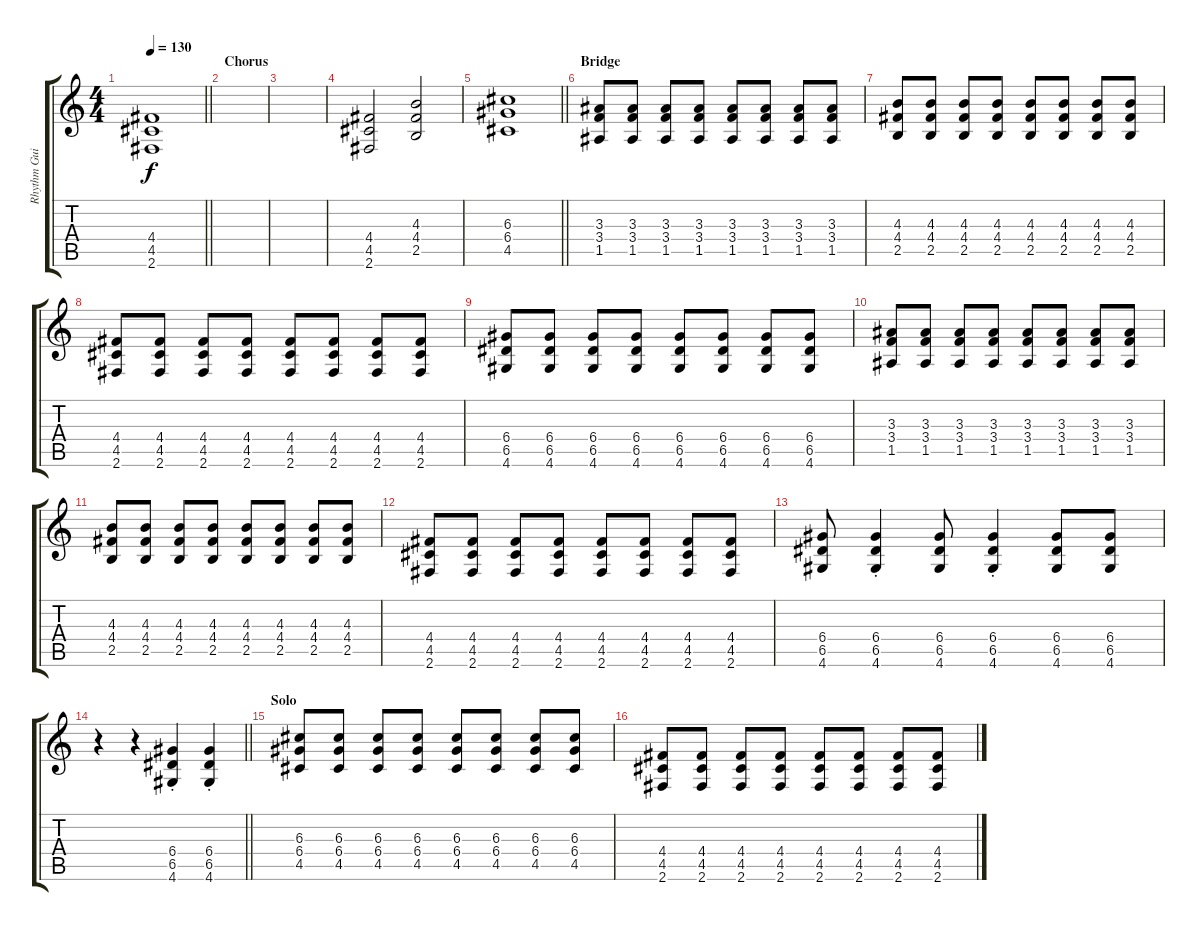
\track ("Rhythm Guitar" "Rhythm Gui") {instrument overdrivenguitar}
\staff {score tabs}
\tuning (E4 B3 G3 D3 A2 E2) {hide}
\ts (4 4)
\tempo 130
\clef g2
\barLineRight lightlight
\ks c
(4.4 4.5 2.6).1{dy f} |
\section ("" "Chorus")
|
|
(4.4 4.5 2.6).2 (4.3 4.4 2.5).2 |
\barLineRight lightlight
(6.3 6.4 4.5).1 |
\section ("" "Bridge")
(3.3 3.4 1.5).8 (3.3 3.4 1.5).8 (3.3 3.4 1.5).8 (3.3 3.4 1.5).8 (3.3 3.4 1.5).8 (3.3 3.4 1.5).8 (3.3 3.4 1.5).8 (3.3 3.4 1.5).8 |
(4.3 4.4 2.5).8 (4.3 4.4 2.5).8 (4.3 4.4 2.5).8 (4.3 4.4 2.5).8 (4.3 4.4 2.5).8 (4.3 4.4 2.5).8 (4.3 4.4 2.5).8 (4.3 4.4 2.5).8 |
(4.4 4.5 2.6).8 (4.4 4.5 2.6).8 (4.4 4.5 2.6).8 (4.4 4.5 2.6).8 (4.4 4.5 2.6).8 (4.4 4.5 2.6).8 (4.4 4.5 2.6).8 (4.4 4.5 2.6).8 |
(6.4 6.5 4.6).8 (6.4 6.5 4.6).8 (6.4 6.5 4.6).8 (6.4 6.5 4.6).8 (6.4 6.5 4.6).8 (6.4 6.5 4.6).8 (6.4 6.5 4.6).8 (6.4 6.5 4.6).8 |
(3.3 3.4 1.5).8 (3.3 3.4 1.5).8 (3.3 3.4 1.5).8 (3.3 3.4 1.5).8 (3.3 3.4 1.5).8 (3.3 3.4 1.5).8 (3.3 3.4 1.5).8 (3.3 3.4 1.5).8 |
(4.3 4.4 2.5).8 (4.3 4.4 2.5).8 (4.3 4.4 2.5).8 (4.3 4.4 2.5).8 (4.3 4.4 2.5).8 (4.3 4.4 2.5).8 (4.3 4.4 2.5).8 (4.3 4.4 2.5).8 |
(4.4 4.5 2.6).8 (4.4 4.5 2.6).8 (4.4 4.5 2.6).8 (4.4 4.5 2.6).8 (4.4 4.5 2.6).8 (4.4 4.5 2.6).8 (4.4 4.5 2.6).8 (4.4 4.5 2.6).8 |
(6.4 6.5 4.6).8 (6.4{st} 6.5{st} 4.6{st}).4 (6.4 6.5 4.6).8 (6.4{st} 6.5{st} 4.6{st}).4 (6.4 6.5 4.6).8 (6.4 6.5 4.6).8 |
\barLineRight lightlight
r.4 r.4 (6.4{st} 6.5{st} 4.6{st}).4 (6.4{st} 6.5{st} 4.6{st}).4 |
\section ("" "Solo")
(6.3 6.4 4.5).8 (6.3 6.4 4.5).8 (6.3 6.4 4.5).8 (6.3 6.4 4.5).8 (6.3 6.4 4.5).8 (6.3 6.4 4.5).8 (6.3 6.4 4.5).8 (6.3 6.4 4.5).8 |
(4.4 4.5 2.6).8 (4.4 4.5 2.6).8 (4.4 4.5 2.6).8 (4.4 4.5 2.6).8 (4.4 4.5 2.6).8 (4.4 4.5 2.6).8 (4.4 4.5 2.6).8 (4.4 4.5 2.6).8
